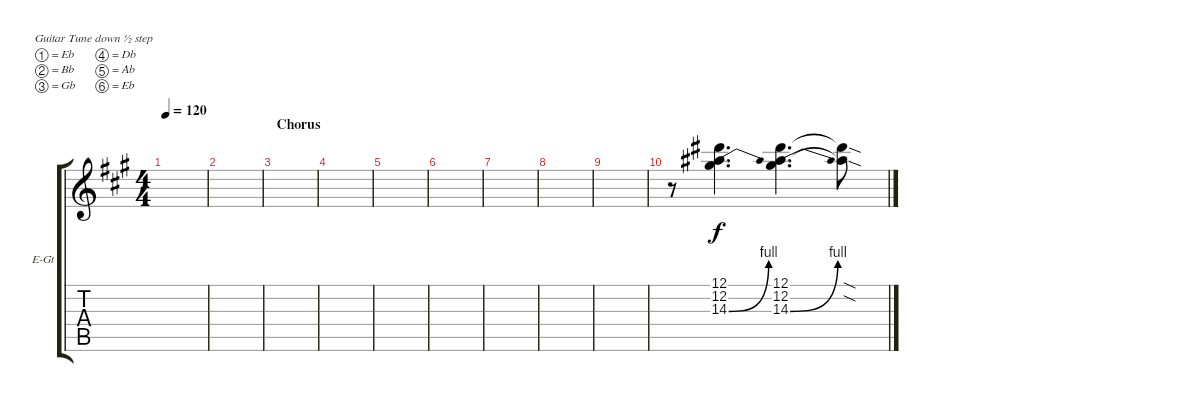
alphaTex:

\defaultSystemsLayout 4
\bracketExtendMode groupsimilarinstruments
\firstSystemTrackNameOrientation horizontal
\otherSystemsTrackNameOrientation horizontal
\track ("FILLS" "E-Gt") {solo instrument distortionguitar}
\staff {score tabs}
\tuning (Eb4 Bb3 Gb3 Db3 Ab2 Eb2)
\ts (4 4)
\tempo 120
\clef g2
\ks a
|
|
\section ("" "Chorus")
|
|
|
|
|
|
|
r.8 (14.3{be (bend 0 0 15 4)} 12.2 12.1).4{d} (14.3{be (bend 0 0 15 4)} 12.2 12.1).4{d} (12.1{sod t} 12.2{sod t}).8
